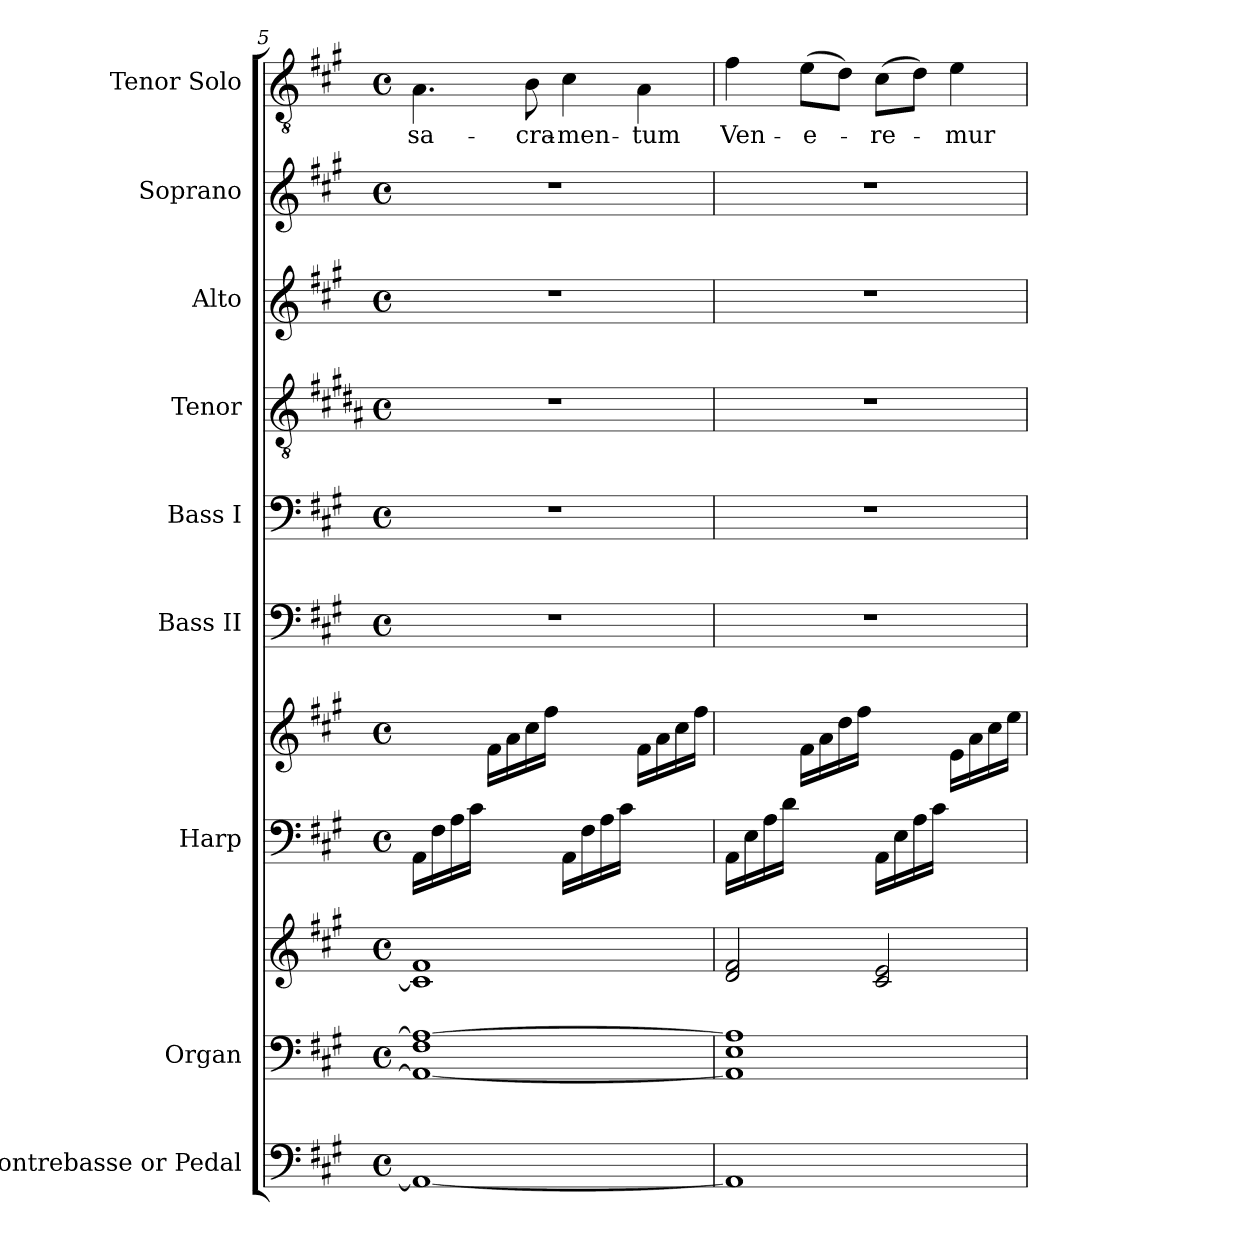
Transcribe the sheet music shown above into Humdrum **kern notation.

**kern	**kern	**kern	**kern	**kern	**kern	**kern	**kern	**kern	**kern	**kern	**text
*part9	*part8	*part8	*part7	*part7	*part6	*part5	*part4	*part3	*part2	*part1	*part1
*staff11	*staff10	*staff9	*staff8	*staff7	*staff6	*staff5	*staff4	*staff3	*staff2	*staff1	*staff1
*I"Contrebasse  or Pedal	*I"Organ	*	*I"Harp	*	*I"Bass II	*I"Bass I	*I"Tenor	*I"Alto	*I"Soprano	*I"Tenor Solo	*
*	*	*	*I'Hp	*	*I'B-II	*I'B-I	*I'T.	*I'A.	*I'S.	*I'Ts	*
*clefF4	*clefF4	*clefG2	*clefF4	*clefG2	*clefF4	*clefF4	*clefGv2	*clefG2	*clefG2	*clefGv2	*
*	*	*	*	*	*	*	*ITrd1c2	*	*	*	*
*k[f#c#g#]	*k[f#c#g#]	*k[f#c#g#]	*k[f#c#g#]	*k[f#c#g#]	*k[f#c#g#]	*k[f#c#g#]	*k[f#c#g#]	*k[f#c#g#]	*k[f#c#g#]	*k[f#c#g#]	*
*A:	*A:	*A:	*A:	*A:	*A:	*A:	*A:	*A:	*A:	*A:	*
*M4/4	*M4/4	*M4/4	*M4/4	*M4/4	*M4/4	*M4/4	*M4/4	*M4/4	*M4/4	*M4/4	*
*met(c)	*met(c)	*met(c)	*met(c)	*met(c)	*met(c)	*met(c)	*met(c)	*met(c)	*met(c)	*met(c)	*
=5	=5	=5	=5	=5	=5	=5	=5	=5	=5	=5	=5
*	*	*	*	*^	*	*	*	*	*	*	*
!	!	!	!	!	!	!	!	!	!	!	!	!LO:LY:b
1AA_	1AA_ 1F# 1A_	1c#] 1f#	16AA\LL	1ryy	4ryy	1r	1r	1r	1r	1r	4.A\	sa-
.	.	.	16F#\	.	.	.	.	.	.	.	.	.
.	.	.	16A\	.	.	.	.	.	.	.	.	.
.	.	.	16c#\JJ	.	.	.	.	.	.	.	.	.
.	.	.	4ryy	.	16f#\LL	.	.	.	.	.	.	.
.	.	.	.	.	16a\	.	.	.	.	.	.	.
!	!	!	!	!	!	!	!	!	!	!	!	!LO:LY:b
.	.	.	.	.	16cc#\	.	.	.	.	.	8B\	-cra-
.	.	.	.	.	16ff#\JJ	.	.	.	.	.	.	.
!	!	!	!	!	!	!	!	!	!	!	!	!LO:LY:b
.	.	.	16AA\LL	.	4ryy	.	.	.	.	.	4c#\	-men-
.	.	.	16F#\	.	.	.	.	.	.	.	.	.
.	.	.	16A\	.	.	.	.	.	.	.	.	.
.	.	.	16c#\JJ	.	.	.	.	.	.	.	.	.
!	!	!	!	!	!	!	!	!	!	!	!	!LO:LY:b
.	.	.	4ryy	.	16f#\LL	.	.	.	.	.	4A\	-tum
.	.	.	.	.	16a\	.	.	.	.	.	.	.
.	.	.	.	.	16cc#\	.	.	.	.	.	.	.
.	.	.	.	.	16ff#\JJ	.	.	.	.	.	.	.
=6	=6	=6	=6	=6	=6	=6	=6	=6	=6	=6	=6	=6
!	!	!	!	!	!	!	!	!	!	!	!	!LO:LY:b
1AA]	1AA] 1E 1A]	2d/ 2f#/	16AA\LL	1ryy	4ryy	1r	1r	1r	1r	1r	4f#\	Ven-
.	.	.	16E\	.	.	.	.	.	.	.	.	.
.	.	.	16A\	.	.	.	.	.	.	.	.	.
.	.	.	16d\JJ	.	.	.	.	.	.	.	.	.
!	!	!	!	!	!	!	!	!	!	!	!	!LO:LY:b
.	.	.	4ryy	.	16f#\LL	.	.	.	.	.	(>8e\L	-e-
.	.	.	.	.	16a\	.	.	.	.	.	.	.
.	.	.	.	.	16dd\	.	.	.	.	.	8d\J)	.
.	.	.	.	.	16ff#\JJ	.	.	.	.	.	.	.
!	!	!	!	!	!	!	!	!	!	!	!	!LO:LY:b
.	.	2c#/ 2e/	16AA\LL	.	4ryy	.	.	.	.	.	(>8c#\L	-re-
.	.	.	16E\	.	.	.	.	.	.	.	.	.
.	.	.	16A\	.	.	.	.	.	.	.	8d\J)	.
.	.	.	16c#\JJ	.	.	.	.	.	.	.	.	.
!	!	!	!	!	!	!	!	!	!	!	!	!LO:LY:b
.	.	.	4ryy	.	16e\LL	.	.	.	.	.	4e\	-mur
.	.	.	.	.	16a\	.	.	.	.	.	.	.
.	.	.	.	.	16cc#\	.	.	.	.	.	.	.
.	.	.	.	.	16ee\JJ	.	.	.	.	.	.	.
*	*	*	*	*v	*v	*	*	*	*	*	*	*
=	=	=	=	=	=	=	=	=	=	=	=
*-	*-	*-	*-	*-	*-	*-	*-	*-	*-	*-	*-
